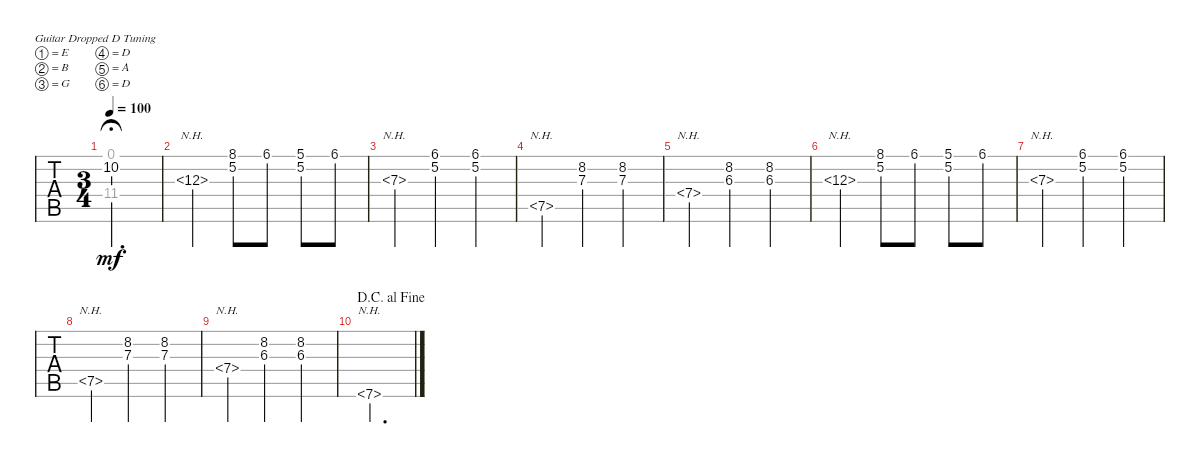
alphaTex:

\bracketExtendMode groupsimilarinstruments
\singleTrackTrackNamePolicy hidden
\multiTrackTrackNamePolicy hidden
\firstSystemTrackNameOrientation horizontal
\otherSystemsTrackNameOrientation horizontal
\track ("Untitled" "N-Gt") {instrument acousticgrandpiano}
\staff {tabs}
\tuning (E4 B3 G3 D3 A2 D2)
\displaytranspose 12
\voice
\ts (3 4)
\tempo 100
\clef g2
\ks d
10.2.2{d dy mf fermata (medium 0.5)} |
\ks f
12.3{nh}.4 (8.1 5.2).8 6.1.8 (5.1 5.2).8 6.1.8 |
7.3{nh}.4 (6.1 5.2).4 (6.1 5.2).4 |
7.5{nh}.4 (8.2 7.3).4 (8.2 7.3).4 |
7.4{nh}.4 (8.2 6.3).4 (8.2 6.3).4 |
12.3{nh}.4 (8.1 5.2).8 6.1.8 (5.1 5.2).8 6.1.8 |
7.3{nh}.4 (6.1 5.2).4 (6.1 5.2).4 |
7.5{nh}.4 (8.2 7.3).4 (8.2 7.3).4 |
7.4{nh}.4 (8.2 6.3).4 (8.2 6.3).4 |
\jump dacapoalfine
7.6{nh}.2{d}
\voice
\clef g2
\ottava regular
\simile none
\ks d
(0.1 11.4).2{d dy mf fermata (medium 0.5)} |
\ks f
|
|
|
|
|
|
|
|
